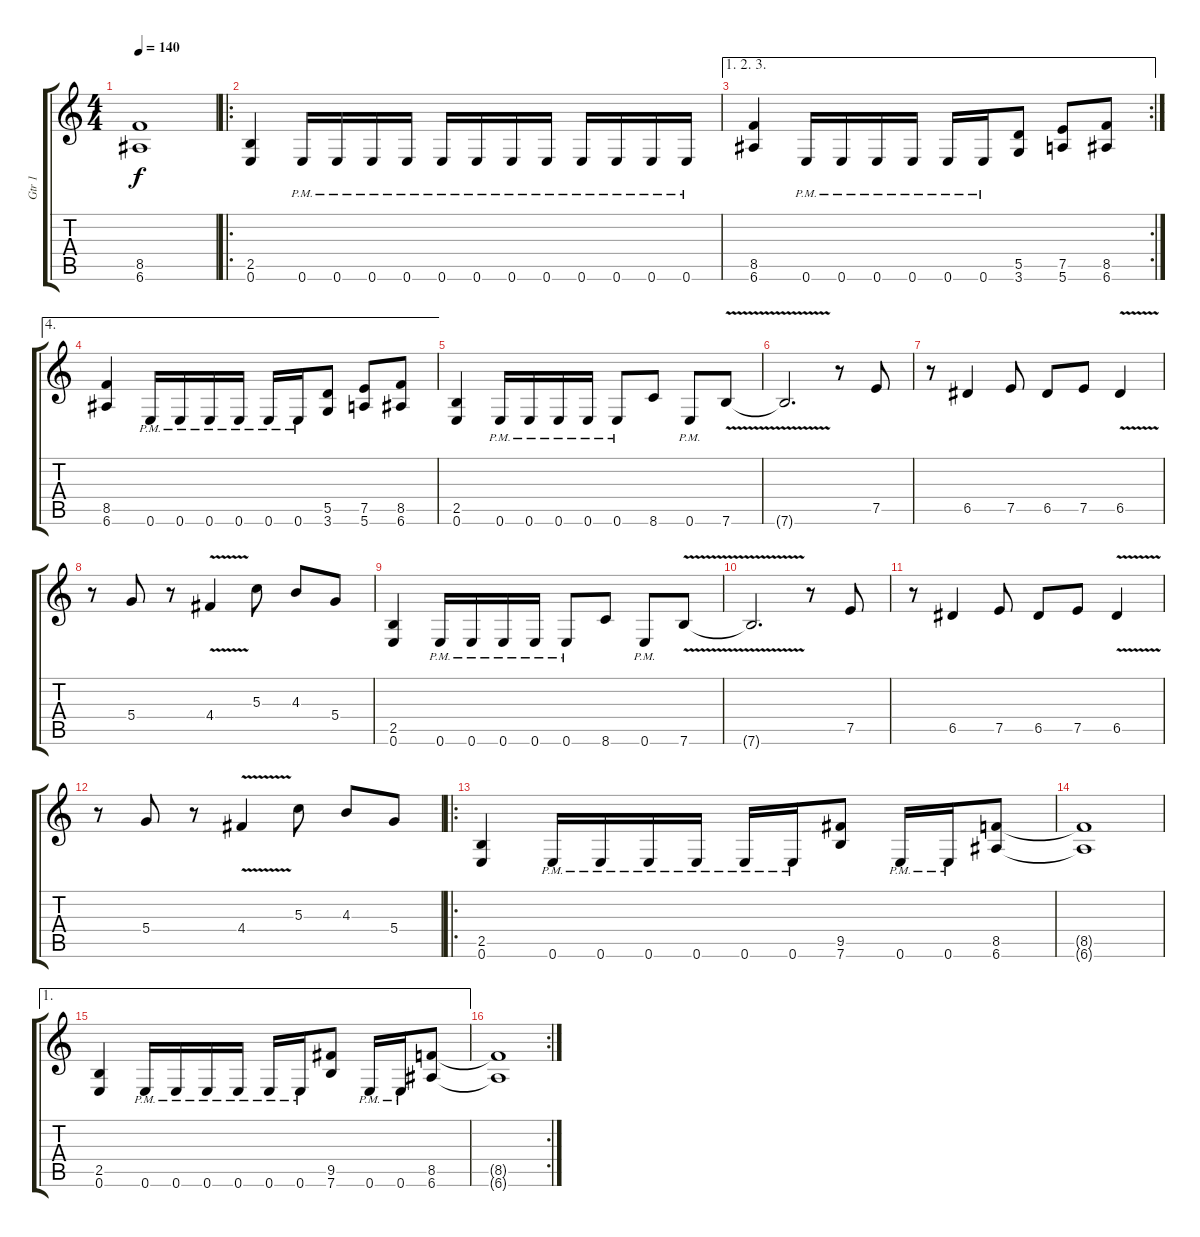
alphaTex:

\track ("Gtr 1" "Gtr 1") {instrument distortionguitar}
\staff {score tabs}
\tuning (E4 B3 G3 D3 A2 E2) {hide}
\ts (4 4)
\tempo 140
\clef g2
\ks c
(8.5{t} 6.6{t}).1{dy f} |
\ro
(2.5 0.6).4 0.6{pm}.16 0.6{pm}.16 0.6{pm}.16 0.6{pm}.16 0.6{pm}.16 0.6{pm}.16 0.6{pm}.16 0.6{pm}.16 0.6{pm}.16 0.6{pm}.16 0.6{pm}.16 0.6{pm}.16 |
\ae (1 2 3)
\rc 2
(8.5 6.6).4 0.6{pm}.16 0.6{pm}.16 0.6{pm}.16 0.6{pm}.16 0.6{pm}.16 0.6{pm}.16 (5.5 3.6).8 (7.5 5.6).8 (8.5 6.6).8 |
\ae 4
(8.5 6.6).4 0.6{pm}.16 0.6{pm}.16 0.6{pm}.16 0.6{pm}.16 0.6{pm}.16 0.6{pm}.16 (5.5 3.6).8 (7.5 5.6).8 (8.5 6.6).8 |
(2.5 0.6).4 0.6{pm}.16 0.6{pm}.16 0.6{pm}.16 0.6{pm}.16 0.6{pm}.8 8.6.8 0.6{pm}.8 7.6{v}.8 |
7.6{t}.2{d} r.8 7.5.8 |
r.8 6.5.4 7.5.8 6.5.8 7.5.8 6.5{v}.4 |
r.8 5.4.8 r.8 4.4{v}.4 5.3.8 4.3.8 5.4.8 |
(2.5 0.6).4 0.6{pm}.16 0.6{pm}.16 0.6{pm}.16 0.6{pm}.16 0.6{pm}.8 8.6.8 0.6{pm}.8 7.6{v}.8 |
7.6{t}.2{d} r.8 7.5.8 |
r.8 6.5.4 7.5.8 6.5.8 7.5.8 6.5{v}.4 |
r.8 5.4.8 r.8 4.4{v}.4 5.3.8 4.3.8 5.4.8 |
\ro
(2.5 0.6).4 0.6{pm}.16 0.6{pm}.16 0.6{pm}.16 0.6{pm}.16 0.6{pm}.16 0.6{pm}.16 (9.5 7.6).8 0.6{pm}.16 0.6{pm}.16 (8.5 6.6).8 |
(8.5{t} 6.6{t}).1 |
\ae 1
(2.5 0.6).4 0.6{pm}.16 0.6{pm}.16 0.6{pm}.16 0.6{pm}.16 0.6{pm}.16 0.6{pm}.16 (9.5 7.6).8 0.6{pm}.16 0.6{pm}.16 (8.5 6.6).8 |
\rc 2
(8.5{t} 6.6{t}).1
